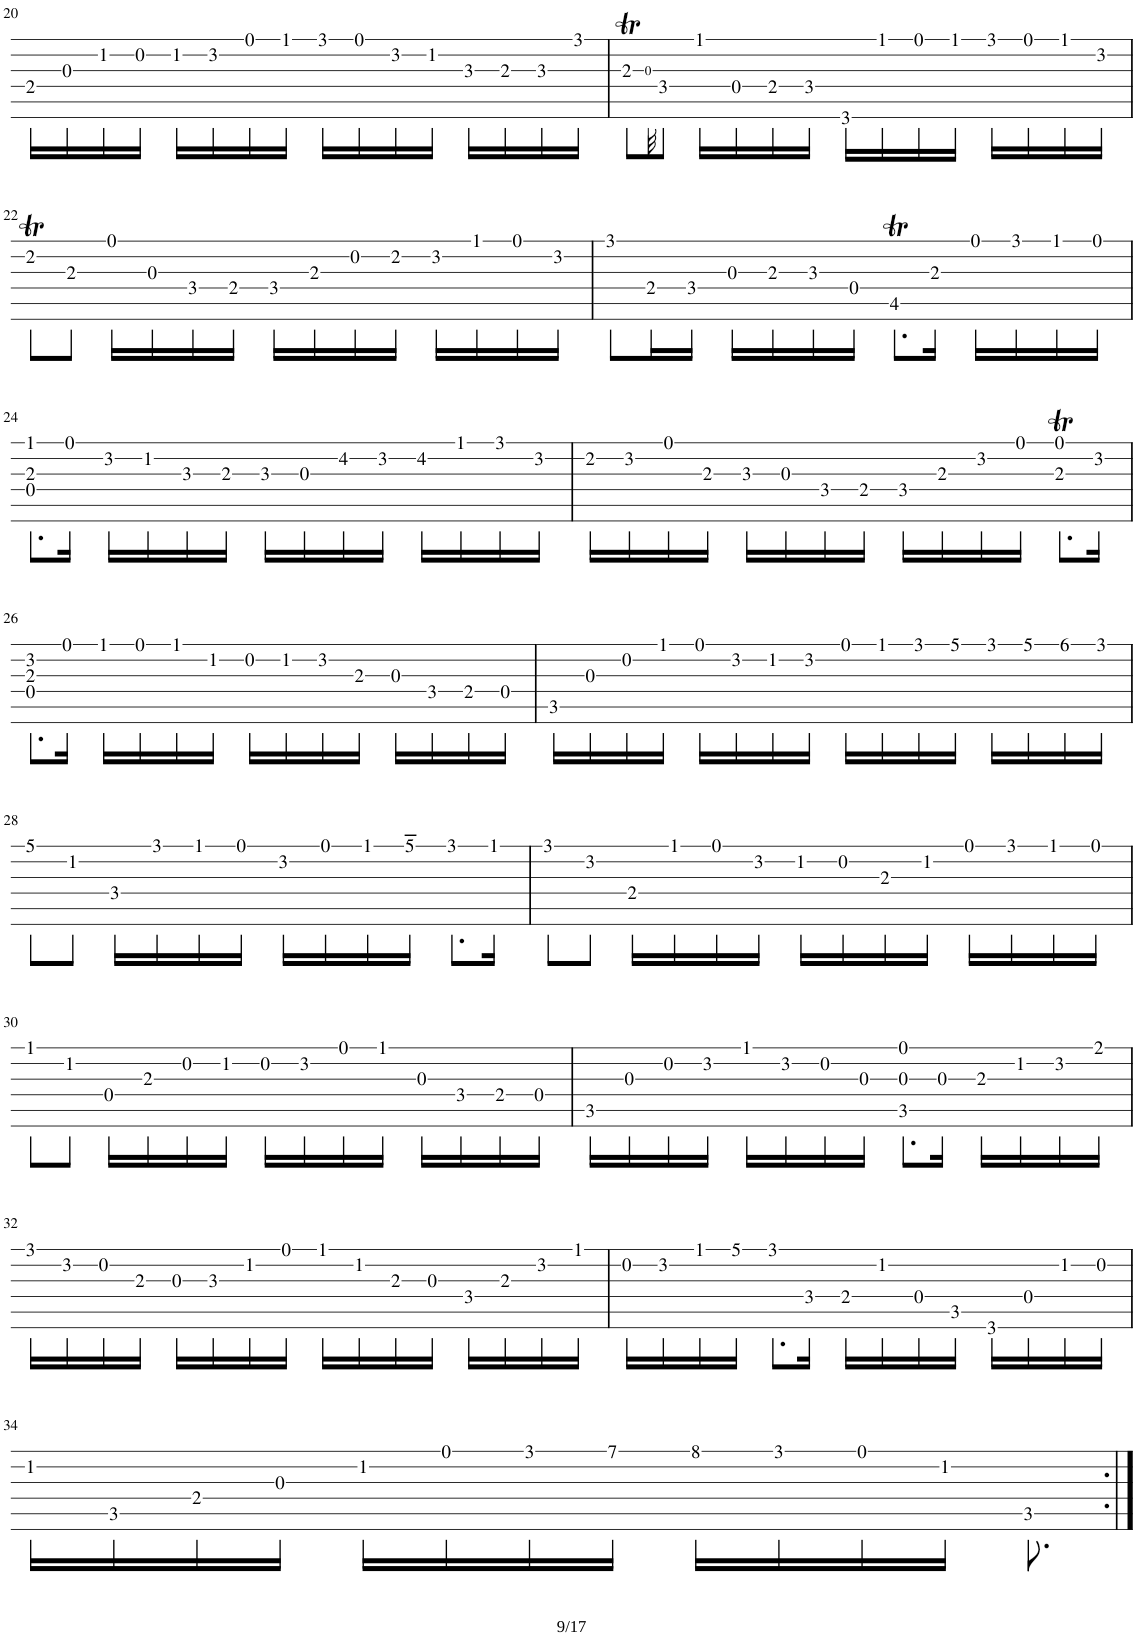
**kern
*part1
*staff1
*I"Guitare classique [Tablature]
!!LO:PB:g=z
*
*k[]
*M4/4
*met(c)
=20
16E\LL
16G\
16c\
16B\JJ
16c\LL
16d\
16e\
16f\JJ
16g\LL
16e\
16d\
16c\JJ
16B-X\LL
16A\
16B-\
16g\JJ
=21
8AT\L
32qG\
8F\J
16f\LL
16D\
16E\
16F\JJ
16GG\LL
16f\
16e\
16f\JJ
16g\LL
16e\
16f\
16d\JJ
!!LO:LB:g=z
=22
8c#Xt\L
8A\J
16e\LL
16G\
16F\
16E\JJ
16F\LL
16A\
16B\
16c#\JJ
16d\LL
16f\
16e\
16d\JJ
=23
8g\L
16E\L
16F\JJ
16G\LL
16A\
16B-X\
16D\JJ
8.C#Xt\L
16A\Jk
16e\LL
16g\
16f\
16e\JJ
!!LO:LB:g=z
=24
8.D\ 8.A\ 8.f\L
16e\Jk
16d\LL
16cn\
16B-X\
16A\JJ
16B-\LL
16G\
16e-X\
16d\JJ
16e-\LL
16f\
16g\
16d\JJ
=25
16c#X\LL
16d\
16en\
16A\JJ
16B-X\LL
16G\
16F\
16E\JJ
16F\LL
16A\
16d\
16e\JJ
8.A\T 8.e\TL
16d\Jk
!!LO:LB:g=z
=26
8.D\ 8.A\ 8.d\L
16e\Jk
16f\LL
16e\
16f\
16cn\JJ
16Bn\LL
16c\
16d\
16A\JJ
16G\LL
16F\
16E\
16D\JJ
=27
16C\LL
16G\
16B\
16f\JJ
16e\LL
16d\
16c\
16d\JJ
16e\LL
16f\
16g\
16a\JJ
16g\LL
16a\
16b-X\
16g\JJ
!!LO:LB:g=z
=28
8a\L
8c\J
16F\LL
16g\
16f\
16e\JJ
16d\LL
16e\
16f\
16a~\JJ
8.g\L
16f\Jk
=29
8g\L
8d\J
16E\LL
16f\
16e\
16d\JJ
16c\LL
16B\
16A\
16c\JJ
16e\LL
16g\
16f\
16e\JJ
!!LO:LB:g=z
=30
8f\L
8c\J
16D\LL
16A\
16B\
16c\JJ
16B\LL
16d\
16e\
16f\JJ
16G\LL
16F\
16E\
16D\JJ
=31
16C\LL
16G\
16B\
16d\JJ
16f\LL
16d\
16B\
16G\JJ
8.C\ 8.G\ 8.e\L
16G\Jk
16A\LL
16c\
16d\
16f#X\JJ
!!LO:LB:g=z
=32
16g\LL
16d\
16B\
16A\JJ
16G\LL
16B-X\
16c\
16e\JJ
16f\LL
16c\
16A\
16G\JJ
16F\LL
16A\
16d\
16f\JJ
=33
16Bn\LL
16d\
16f\
16a\JJ
8.g\L
16F\Jk
16E\LL
16c\
16D\
16C\JJ
16GG\LL
16D\
16c\
16B\JJ
!!LO:LB:g=z
=34
16c\LL
16C\
16E\
16G\JJ
16c\LL
16e\
16g\
16b\JJ
16cc\LL
16g\
16e\
16c\JJ
8.C\
=:|!
*-
